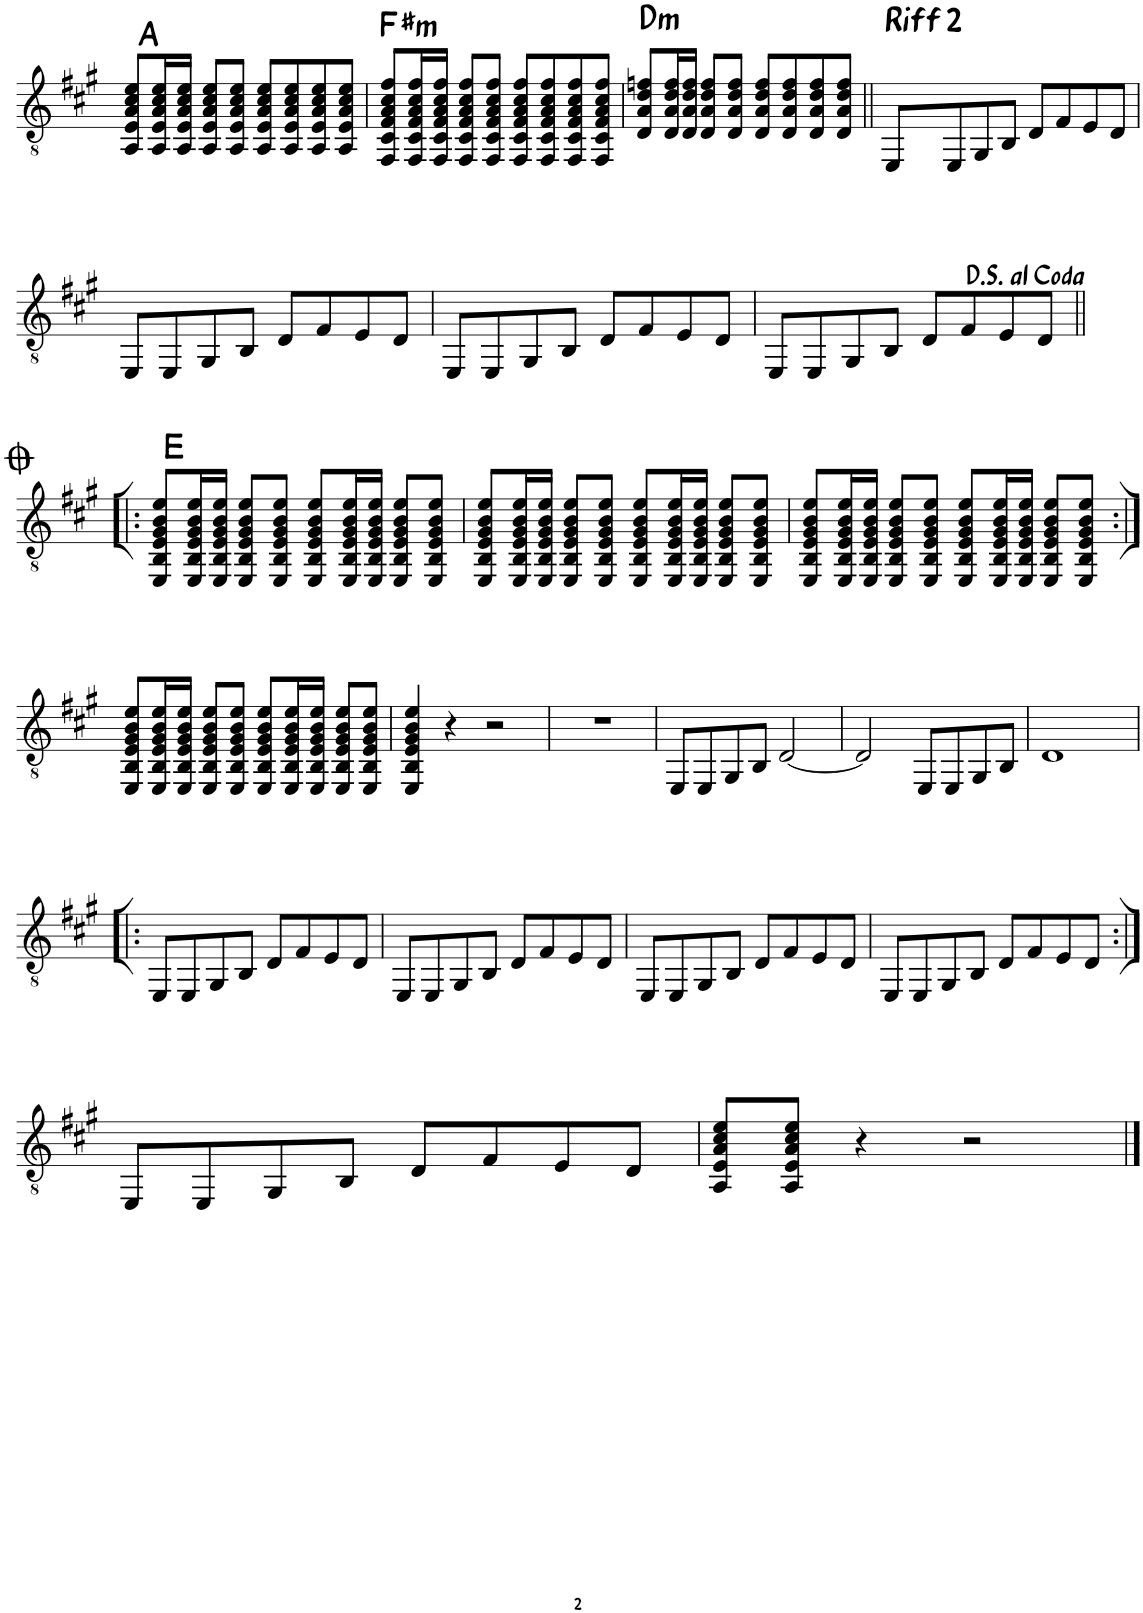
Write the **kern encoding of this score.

**kern	**harte
*part1	*part1
*staff1	*
*I"Elektrische gitaar	*
*I'El. git.	*
!!LO:PB:g=z
*clefGv2	*
*k[f#c#g#]	*
*M4/4	*
=36	=36
8AA/ 8E/ 8A/ 8c#/ 8e/L	A:maj
16AA/ 16E/ 16A/ 16c#/ 16e/L	.
16AA/ 16E/ 16A/ 16c#/ 16e/JJ	.
8AA/ 8E/ 8A/ 8c#/ 8e/L	.
8AA/ 8E/ 8A/ 8c#/ 8e/J	.
8AA/ 8E/ 8A/ 8c#/ 8e/L	.
8AA/ 8E/ 8A/ 8c#/ 8e/	.
8AA/ 8E/ 8A/ 8c#/ 8e/	.
8AA/ 8E/ 8A/ 8c#/ 8e/J	.
=37	=37
!	!LO:H:kt=m
8FF#/ 8C#/ 8F#/ 8A/ 8c#/ 8f#/L	F#:min
16FF#/ 16C#/ 16F#/ 16A/ 16c#/ 16f#/L	.
16FF#/ 16C#/ 16F#/ 16A/ 16c#/ 16f#/JJ	.
8FF#/ 8C#/ 8F#/ 8A/ 8c#/ 8f#/L	.
8FF#/ 8C#/ 8F#/ 8A/ 8c#/ 8f#/J	.
8FF#/ 8C#/ 8F#/ 8A/ 8c#/ 8f#/L	.
8FF#/ 8C#/ 8F#/ 8A/ 8c#/ 8f#/	.
8FF#/ 8C#/ 8F#/ 8A/ 8c#/ 8f#/	.
8FF#/ 8C#/ 8F#/ 8A/ 8c#/ 8f#/J	.
=38	=38
!	!LO:H:kt=m
8D/ 8A/ 8d/ 8fn/L	D:min
16D/ 16A/ 16d/ 16f/L	.
16D/ 16A/ 16d/ 16f/JJ	.
8D/ 8A/ 8d/ 8f/L	.
8D/ 8A/ 8d/ 8f/J	.
8D/ 8A/ 8d/ 8f/L	.
8D/ 8A/ 8d/ 8f/	.
8D/ 8A/ 8d/ 8f/	.
8D/ 8A/ 8d/ 8f/J	.
=39||	=39||
!	!LO:H:kt=Riff
8EE/L	N
!	!LO:H:kt=2
8EE/	N
8GG#/	.
8BB/J	.
8D/L	.
8F#/	.
8E/	.
8D/J	.
!!LO:LB:g=z
=40	=40
8EE/L	.
8EE/	.
8GG#/	.
8BB/J	.
8D/L	.
8F#/	.
8E/	.
8D/J	.
=41	=41
8EE/L	.
8EE/	.
8GG#/	.
8BB/J	.
8D/L	.
8F#/	.
8E/	.
8D/J	.
=42	=42
8EE/L	.
8EE/	.
8GG#/	.
8BB/J	.
8D/L	.
8F#/	.
8E/	.
8D/J	.
!!LO:LB:g=z
=43!|:	=43!|:
8EE/ 8BB/ 8E/ 8G#/ 8B/ 8e/L	E:maj
16EE/ 16BB/ 16E/ 16G#/ 16B/ 16e/L	.
16EE/ 16BB/ 16E/ 16G#/ 16B/ 16e/JJ	.
8EE/ 8BB/ 8E/ 8G#/ 8B/ 8e/L	.
8EE/ 8BB/ 8E/ 8G#/ 8B/ 8e/J	.
8EE/ 8BB/ 8E/ 8G#/ 8B/ 8e/L	.
16EE/ 16BB/ 16E/ 16G#/ 16B/ 16e/L	.
16EE/ 16BB/ 16E/ 16G#/ 16B/ 16e/JJ	.
8EE/ 8BB/ 8E/ 8G#/ 8B/ 8e/L	.
8EE/ 8BB/ 8E/ 8G#/ 8B/ 8e/J	.
=44	=44
8EE/ 8BB/ 8E/ 8G#/ 8B/ 8e/L	.
16EE/ 16BB/ 16E/ 16G#/ 16B/ 16e/L	.
16EE/ 16BB/ 16E/ 16G#/ 16B/ 16e/JJ	.
8EE/ 8BB/ 8E/ 8G#/ 8B/ 8e/L	.
8EE/ 8BB/ 8E/ 8G#/ 8B/ 8e/J	.
8EE/ 8BB/ 8E/ 8G#/ 8B/ 8e/L	.
16EE/ 16BB/ 16E/ 16G#/ 16B/ 16e/L	.
16EE/ 16BB/ 16E/ 16G#/ 16B/ 16e/JJ	.
8EE/ 8BB/ 8E/ 8G#/ 8B/ 8e/L	.
8EE/ 8BB/ 8E/ 8G#/ 8B/ 8e/J	.
=45	=45
8EE/ 8BB/ 8E/ 8G#/ 8B/ 8e/L	.
16EE/ 16BB/ 16E/ 16G#/ 16B/ 16e/L	.
16EE/ 16BB/ 16E/ 16G#/ 16B/ 16e/JJ	.
8EE/ 8BB/ 8E/ 8G#/ 8B/ 8e/L	.
8EE/ 8BB/ 8E/ 8G#/ 8B/ 8e/J	.
8EE/ 8BB/ 8E/ 8G#/ 8B/ 8e/L	.
16EE/ 16BB/ 16E/ 16G#/ 16B/ 16e/L	.
16EE/ 16BB/ 16E/ 16G#/ 16B/ 16e/JJ	.
8EE/ 8BB/ 8E/ 8G#/ 8B/ 8e/L	.
8EE/ 8BB/ 8E/ 8G#/ 8B/ 8e/J	.
!!LO:LB:g=z
=46:|!	=46:|!
8EE/ 8BB/ 8E/ 8G#/ 8B/ 8e/L	.
16EE/ 16BB/ 16E/ 16G#/ 16B/ 16e/L	.
16EE/ 16BB/ 16E/ 16G#/ 16B/ 16e/JJ	.
8EE/ 8BB/ 8E/ 8G#/ 8B/ 8e/L	.
8EE/ 8BB/ 8E/ 8G#/ 8B/ 8e/J	.
8EE/ 8BB/ 8E/ 8G#/ 8B/ 8e/L	.
16EE/ 16BB/ 16E/ 16G#/ 16B/ 16e/L	.
16EE/ 16BB/ 16E/ 16G#/ 16B/ 16e/JJ	.
8EE/ 8BB/ 8E/ 8G#/ 8B/ 8e/L	.
8EE/ 8BB/ 8E/ 8G#/ 8B/ 8e/J	.
=47	=47
4EE/ 4BB/ 4E/ 4G#/ 4B/ 4e/	.
4r	.
2r	.
=48	=48
1r	.
=49	=49
8EE/L	.
8EE/	.
8GG#/	.
8BB/J	.
[2D/	.
=50	=50
2D/]	.
8EE/L	.
8EE/	.
8GG#/	.
8BB/J	.
=51	=51
1D	.
!!LO:LB:g=z
=52!|:	=52!|:
8EE/L	.
8EE/	.
8GG#/	.
8BB/J	.
8D/L	.
8F#/	.
8E/	.
8D/J	.
=53	=53
8EE/L	.
8EE/	.
8GG#/	.
8BB/J	.
8D/L	.
8F#/	.
8E/	.
8D/J	.
=54	=54
8EE/L	.
8EE/	.
8GG#/	.
8BB/J	.
8D/L	.
8F#/	.
8E/	.
8D/J	.
=55	=55
8EE/L	.
8EE/	.
8GG#/	.
8BB/J	.
8D/L	.
8F#/	.
8E/	.
8D/J	.
!!LO:LB:g=z
=56:|!	=56:|!
8EE/L	.
8EE/	.
8GG#/	.
8BB/J	.
8D/L	.
8F#/	.
8E/	.
8D/J	.
=57	=57
8AA/ 8E/ 8A/ 8c#/ 8e/L	.
8AA/ 8E/ 8A/ 8c#/ 8e/J	.
4r	.
2r	.
==	==
*-	*-
